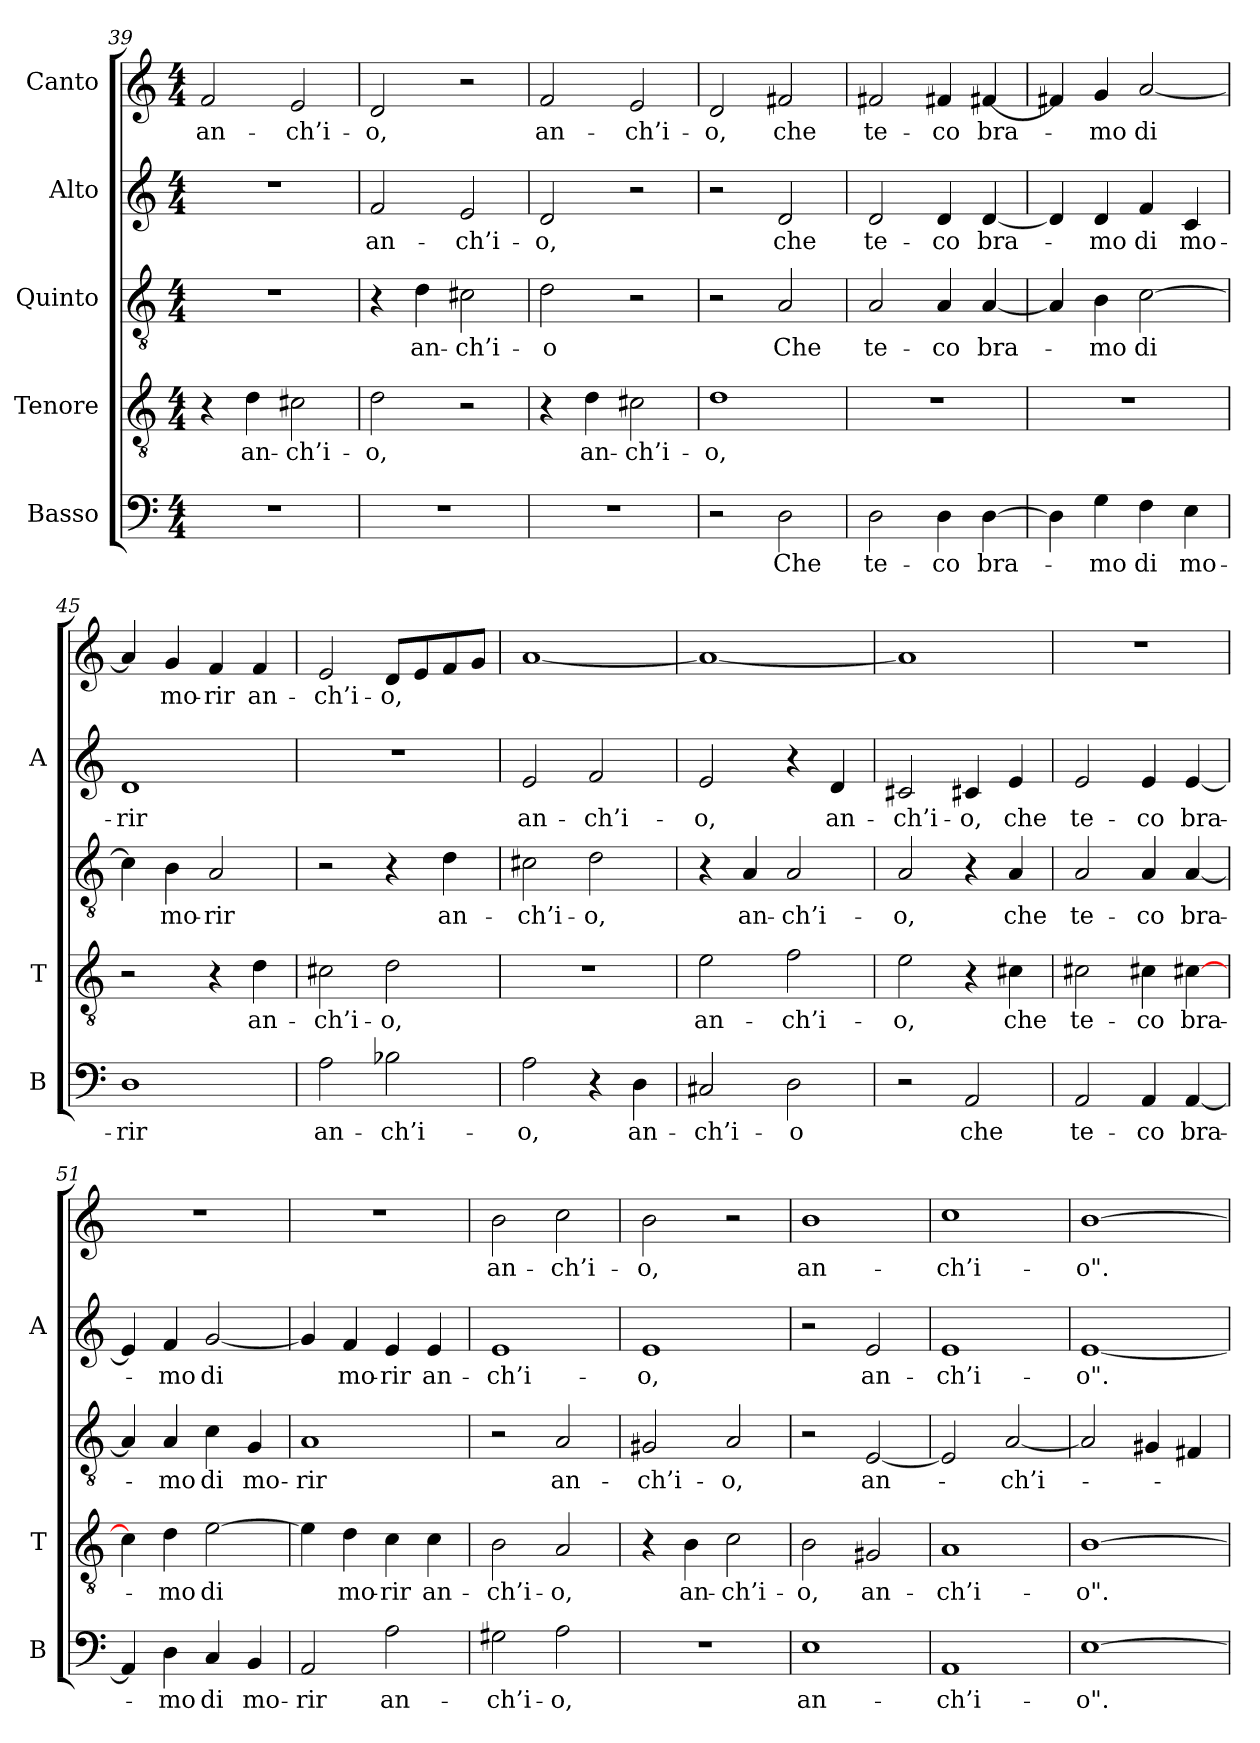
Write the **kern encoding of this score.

**kern	**text	**kern	**text	**kern	**text	**kern	**text	**kern	**text
*part5	*part5	*part4	*part4	*part3	*part3	*part2	*part2	*part1	*part1
*staff5	*staff5	*staff4	*staff4	*staff3	*staff3	*staff2	*staff2	*staff1	*staff1
*I"Basso	*	*I"Tenore	*	*I"Quinto	*	*I"Alto	*	*I"Canto	*
*I'B	*	*I'T	*	*	*	*I'A	*	*	*
*clefF4	*	*clefGv2	*	*clefGv2	*	*clefG2	*	*clefG2	*
*k[]	*	*k[]	*	*k[]	*	*k[]	*	*k[]	*
*C:	*	*C:	*	*C:	*	*C:	*	*C:	*
*M4/4	*	*M4/4	*	*M4/4	*	*M4/4	*	*M4/4	*
=39	=39	=39	=39	=39	=39	=39	=39	=39	=39
1r	.	4r	.	1r	.	1r	.	2f	an-
.	.	4d	an-	.	.	.	.	.	.
.	.	2c#X	ch’i-	.	.	.	.	2e	ch’i-
=40	=40	=40	=40	=40	=40	=40	=40	=40	=40
1r	.	2d	-o,	4r	.	2f	an-	2d	-o,
.	.	.	.	4d	an-	.	.	.	.
.	.	2r	.	2c#X	ch’i-	2e	ch’i-	2r	.
=41	=41	=41	=41	=41	=41	=41	=41	=41	=41
1r	.	4r	.	2d	-o	2d	-o,	2f	an-
.	.	4d	an-	.	.	.	.	.	.
.	.	2c#X	ch’i-	2r	.	2r	.	2e	ch’i-
=42	=42	=42	=42	=42	=42	=42	=42	=42	=42
2r	.	1d	-o,	2r	.	2r	.	2d	-o,
2D	-Che	.	.	2A	-Che	2d	-che	2f#X	-che
=43	=43	=43	=43	=43	=43	=43	=43	=43	=43
2D	te-	1r	.	2A	te-	2d	te-	2f#X	te-
4D	-co	.	.	4A	-co	4d	-co	4f#X	-co
[4D	bra-	.	.	[4A	bra-	[4d	bra-	[4f#X	bra-
=44	=44	=44	=44	=44	=44	=44	=44	=44	=44
4D]	.	1r	.	4A]	.	4d]	.	4f#X]	.
4G	-mo	.	.	4B	-mo	4d	-mo	4g	-mo
4F	-di	.	.	[2c	-di	4f	-di	[2a	-di
4E	mo-	.	.	.	.	4c	mo-	.	.
=45	=45	=45	=45	=45	=45	=45	=45	=45	=45
1D	-rir	2r	.	4c]	.	1d	-rir	4a]	.
.	.	.	.	4B	mo-	.	.	4g	mo-
.	.	4r	.	2A	-rir	.	.	4f	-rir
.	.	4d	an-	.	.	.	.	4f	an-
=46	=46	=46	=46	=46	=46	=46	=46	=46	=46
2A	an-	2c#X	ch’i-	2r	.	1r	.	2e	ch’i-
2B-X	ch’i-	2d	-o,	4r	.	.	.	8dL	-o,
.	.	.	.	.	.	.	.	8e	.
.	.	.	.	4d	an-	.	.	8f	.
.	.	.	.	.	.	.	.	8gJ	.
=47	=47	=47	=47	=47	=47	=47	=47	=47	=47
2A	-o,	1r	.	2c#X	ch’i-	2e	an-	[1a	.
4r	.	.	.	2d	-o,	2f	ch’i-	.	.
4D	an-	.	.	.	.	.	.	.	.
=48	=48	=48	=48	=48	=48	=48	=48	=48	=48
2C#X	ch’i-	2e	an-	4r	.	2e	-o,	1a_	.
.	.	.	.	4A	an-	.	.	.	.
2D	-o	2f	ch’i-	2A	ch’i-	4r	.	.	.
.	.	.	.	.	.	4d	an-	.	.
=49	=49	=49	=49	=49	=49	=49	=49	=49	=49
2r	.	2e	-o,	2A	-o,	2c#X	ch’i-	1a]	.
2AA	-che	4r	.	4r	.	4c#X	-o,	.	.
.	.	4c#X	-che	4A	-che	4e	-che	.	.
=50	=50	=50	=50	=50	=50	=50	=50	=50	=50
2AA	te-	2c#X	te-	2A	te-	2e	te-	1r	.
4AA	-co	4c#X	-co	4A	-co	4e	-co	.	.
[4AA	bra-	[4c#X	bra-	[4A	bra-	[4e	bra-	.	.
=51	=51	=51	=51	=51	=51	=51	=51	=51	=51
4AA]	.	4c]	.	4A]	.	4e]	.	1r	.
4D	-mo	4d	-mo	4A	-mo	4f	-mo	.	.
4C	-di	[2e	-di	4c	-di	[2g	-di	.	.
4BB	mo-	.	.	4G	mo-	.	.	.	.
=52	=52	=52	=52	=52	=52	=52	=52	=52	=52
2AA	-rir	4e]	.	1A	-rir	4g]	.	1r	.
.	.	4d	mo-	.	.	4f	mo-	.	.
2A	an-	4c	-rir	.	.	4e	-rir	.	.
.	.	4c	an-	.	.	4e	an-	.	.
=53	=53	=53	=53	=53	=53	=53	=53	=53	=53
2G#X	ch’i-	2B	ch’i-	2r	.	1e	ch’i-	2b	an-
2A	-o,	2A	-o,	2A	an-	.	.	2cc	ch’i-
=54	=54	=54	=54	=54	=54	=54	=54	=54	=54
1r	.	4r	.	2G#X	ch’i-	1e	-o,	2b	-o,
.	.	4B	an-	.	.	.	.	.	.
.	.	2c	ch’i-	2A	-o,	.	.	2r	.
=55	=55	=55	=55	=55	=55	=55	=55	=55	=55
1E	an-	2B	-o,	2r	.	2r	.	1b	an-
.	.	2G#X	an-	[2E	an-	2e	an-	.	.
=56	=56	=56	=56	=56	=56	=56	=56	=56	=56
1AA	ch’i-	1A	ch’i-	2E]	.	1e	ch’i-	1cc	ch’i-
.	.	.	.	[2A	ch’i-	.	.	.	.
=57	=57	=57	=57	=57	=57	=57	=57	=57	=57
[1E	-o".	[1B	-o".	2A]	.	[1e	-o".	[1b	-o".
.	.	.	.	4G#X	.	.	.	.	.
.	.	.	.	4F#X	.	.	.	.	.
=	=	=	=	=	=	=	=	=	=
*-	*-	*-	*-	*-	*-	*-	*-	*-	*-
